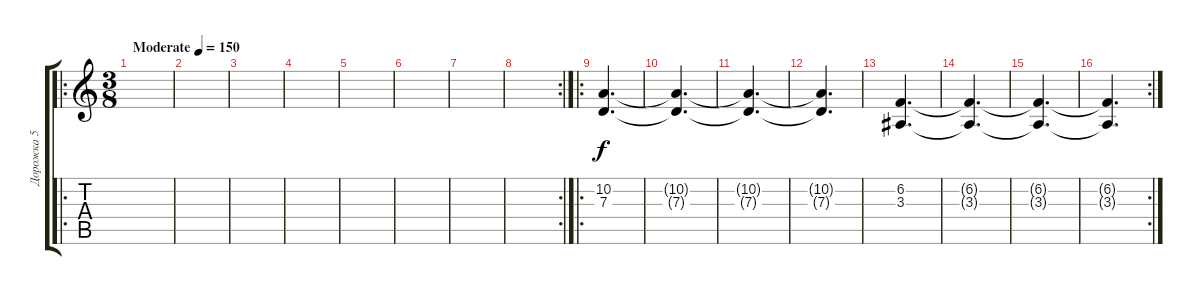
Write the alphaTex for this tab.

\track ("Дорожка 5" "Дорожка 5") {instrument sitar}
\staff {score tabs}
\tuning (E4 B3 G3 D3 A2 E2) {hide}
\ro
\ts (3 8)
\tempo (150 "Moderate")
\clef g2
\ks c
|
|
|
|
|
|
|
\rc 2
|
\ro
(10.2 7.3).4{d} |
(10.2{t} 7.3{t}).4{d} |
(10.2{t} 7.3{t}).4{d} |
(10.2{t} 7.3{t}).4{d} |
(6.2 3.3).4{d} |
(6.2{t} 3.3{t}).4{d} |
(6.2{t} 3.3{t}).4{d} |
\rc 2
(6.2{t} 3.3{t}).4{d}
